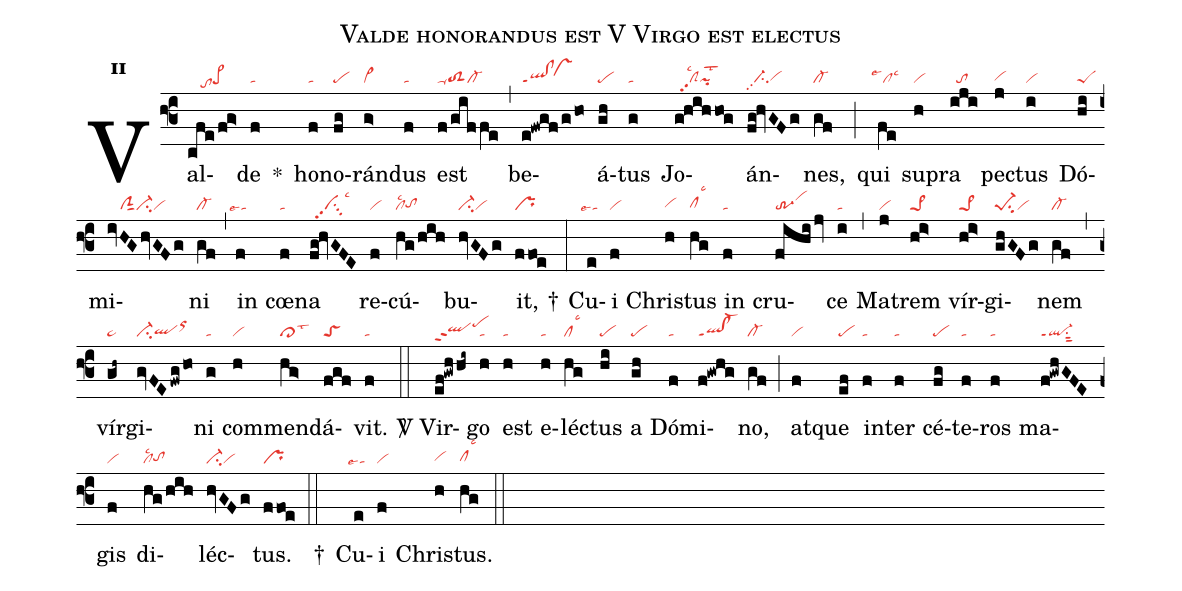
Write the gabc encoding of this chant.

name:Valde honorandus est V Virgo est electus;
office-part:re;
mode:2;
nabc-lines:1;
%%
initial-style: 1;
name: Valde honorandus est;
mode: 2;
office-part: Responsorium;
annotation: Resp.;
annotation: ii;
nabc-lines: 1;
%%
(f3) Val(cfe/fg>|////tohdpe>)de(f|ta) *() ho(f|ta)no(fg|pe)rán(g>|vi>)dus(f|ta) est(f/giffe|ta-toS2cl-) (,) be(e!fwgf/gho|ql!clppt1`vshi)á(gh|pe)tus(g|ta) Jo(g!hihhog|//clSpp2lsc2pilst2)án(fg!hvGFg|//ci-pp2vihg)nes,(gf|cl-) (;) qui(fe|``cllse1lsc3) su(h|vi)pra(iji|//to) pec(j|vihg)tus(i|vi) Dó(hi|peS)mi(ivHGhvGFg|////clSsut1ci-vi)ni(gf|cl-) (,) in(f|``talse4) cœ(f|ta)na(fg!hvGFE|//ci1pp2lsc3) re(f|vi)cú(hg/hih|cllsc2tohg)bu(hvGFg|ci-vi)it,(ffoe|pr) †(:) Cu(e|``talse4)i(f|vi) Chri(h|vihg)stus(hg|clhglsc3) in(f|ta) cru(fihi/jv|tr-3vihj)ce(i|ta) (,) Ma(j|vi)trem(hi>|pe>1) vír(hi>|pe>1)gi(ghGFg|pe-1su2vi)nem(gf|cl-) (,) vír(gh~|ta>)gi(gvFE/fwg/ho|ci-qlhgorhj)ni(g|ta) com(h|vi)men(hg>|cl>lst3)dá(fgf|toS)vit.(f|ta) (::)

<sp>V/</sp> Vir(ef!gwhhi~|qlhhppt2pehj)go(h|ta) est(h|ta) e(h|ta)léc(hg|cllsc3)tus(hi|pe) a(gh|pe) Dó(f|ta)mi(f!gwhg|ql!cl-ppt1)no,(gf|cl-) (;) at(f|vi)que(ef|pe) in(f|ta)ter(f|ta) cé(fg|pe)te(f|ta)ros(f|ta) ma(f!gwhGFE|ql-ppt1su1sut2)gis(f|vi) di(hg/hih|cllsc2tohg)léc(hvGFg|ci-vi)tus.(ffoe|pr) (::)
†() Cu(e|``talse4)i(f|vi) Chri(h|vihg)stus.(hg|clhglsc3) (::)
